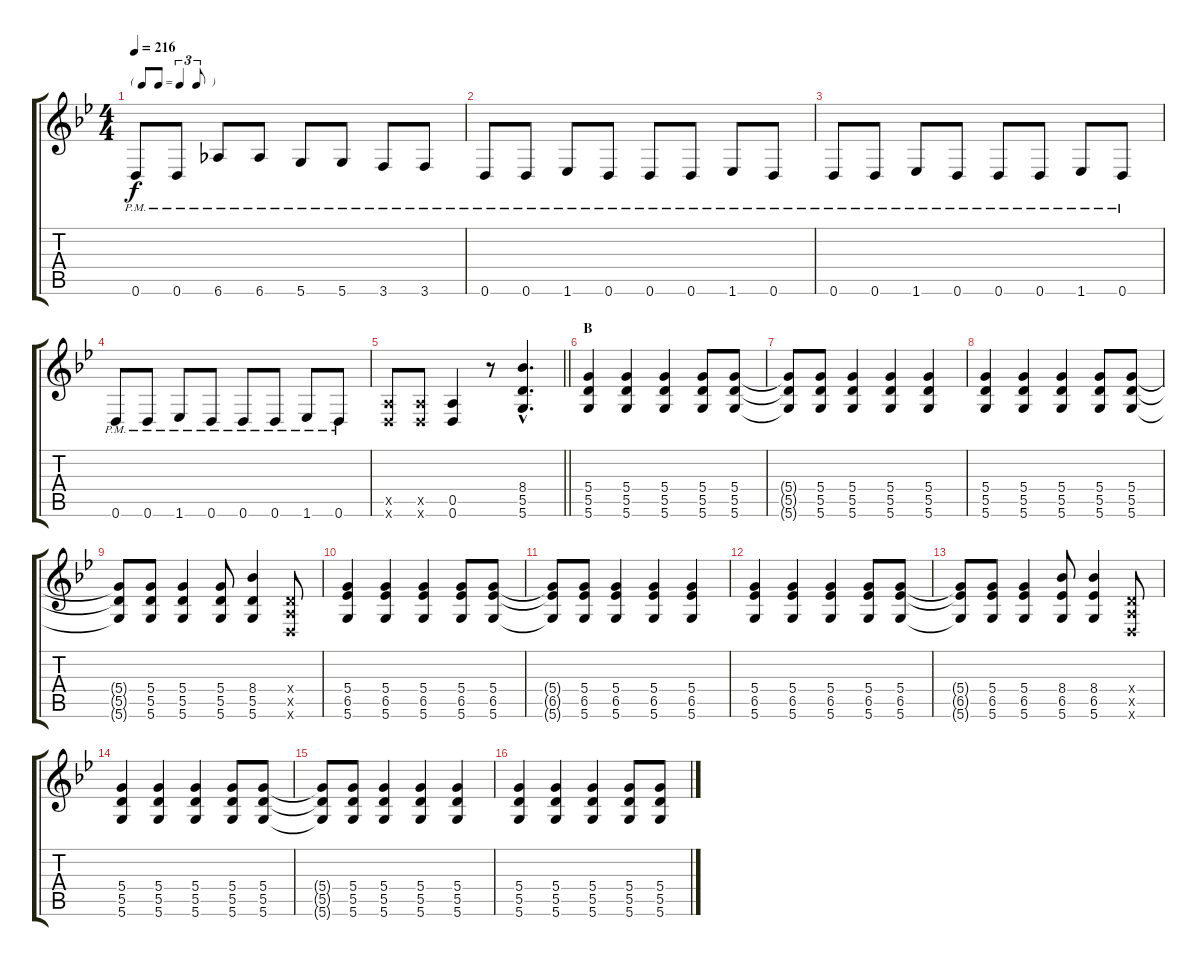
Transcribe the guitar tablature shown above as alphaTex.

\track "" {instrument overdrivenguitar}
\staff {score tabs}
\tuning (E4 B3 G3 D3 A2 D2) {hide}
\ts (4 4)
\tf triplet8th
\tempo 216
\clef g2
\ks bb
0.6{pm}.8{dy f} 0.6{pm}.8 6.6{pm}.8 6.6{pm}.8 5.6{pm}.8 5.6{pm}.8 3.6{pm}.8 3.6{pm}.8 |
0.6{pm}.8 0.6{pm}.8 1.6{pm}.8 0.6{pm}.8 0.6{pm}.8 0.6{pm}.8 1.6{pm}.8 0.6{pm}.8 |
0.6{pm}.8 0.6{pm}.8 1.6{pm}.8 0.6{pm}.8 0.6{pm}.8 0.6{pm}.8 1.6{pm}.8 0.6{pm}.8 |
0.6{pm}.8 0.6{pm}.8 1.6{pm}.8 0.6{pm}.8 0.6{pm}.8 0.6{pm}.8 1.6{pm}.8 0.6{pm}.8 |
\barLineRight lightlight
(0.5{x} 0.6{x}).8 (0.5{x} 0.6{x}).8 (0.5 0.6).4 r.8 (8.4{hac} 5.5{hac} 5.6{hac}).4{d} |
\section ("" "B")
(5.4 5.5 5.6).4 (5.4 5.5 5.6).4 (5.4 5.5 5.6).4 (5.4 5.5 5.6).8 (5.4 5.5 5.6).8 |
(5.4{t} 5.5{t} 5.6{t}).8 (5.4 5.5 5.6).8 (5.4 5.5 5.6).4 (5.4 5.5 5.6).4 (5.4 5.5 5.6).4 |
(5.4 5.5 5.6).4 (5.4 5.5 5.6).4 (5.4 5.5 5.6).4 (5.4 5.5 5.6).8 (5.4 5.5 5.6).8 |
(5.4{t} 5.5{t} 5.6{t}).8 (5.4 5.5 5.6).8 (5.4 5.5 5.6).4 (5.4 5.5 5.6).8 (8.4 5.5 5.6).4 (0.4{x} 0.5{x} 0.6{x}).8 |
(5.4 6.5 5.6).4 (5.4 6.5 5.6).4 (5.4 6.5 5.6).4 (5.4 6.5 5.6).8 (5.4 6.5 5.6).8 |
(5.4{t} 6.5{t} 5.6{t}).8 (5.4 6.5 5.6).8 (5.4 6.5 5.6).4 (5.4 6.5 5.6).4 (5.4 6.5 5.6).4 |
(5.4 6.5 5.6).4 (5.4 6.5 5.6).4 (5.4 6.5 5.6).4 (5.4 6.5 5.6).8 (5.4 6.5 5.6).8 |
(5.4{t} 6.5{t} 5.6{t}).8 (5.4 6.5 5.6).8 (5.4 6.5 5.6).4 (8.4 6.5 5.6).8 (8.4 6.5 5.6).4 (0.4{x} 0.5{x} 0.6{x}).8 |
(5.4 5.5 5.6).4 (5.4 5.5 5.6).4 (5.4 5.5 5.6).4 (5.4 5.5 5.6).8 (5.4 5.5 5.6).8 |
(5.4{t} 5.5{t} 5.6{t}).8 (5.4 5.5 5.6).8 (5.4 5.5 5.6).4 (5.4 5.5 5.6).4 (5.4 5.5 5.6).4 |
(5.4 5.5 5.6).4 (5.4 5.5 5.6).4 (5.4 5.5 5.6).4 (5.4 5.5 5.6).8 (5.4 5.5 5.6).8
